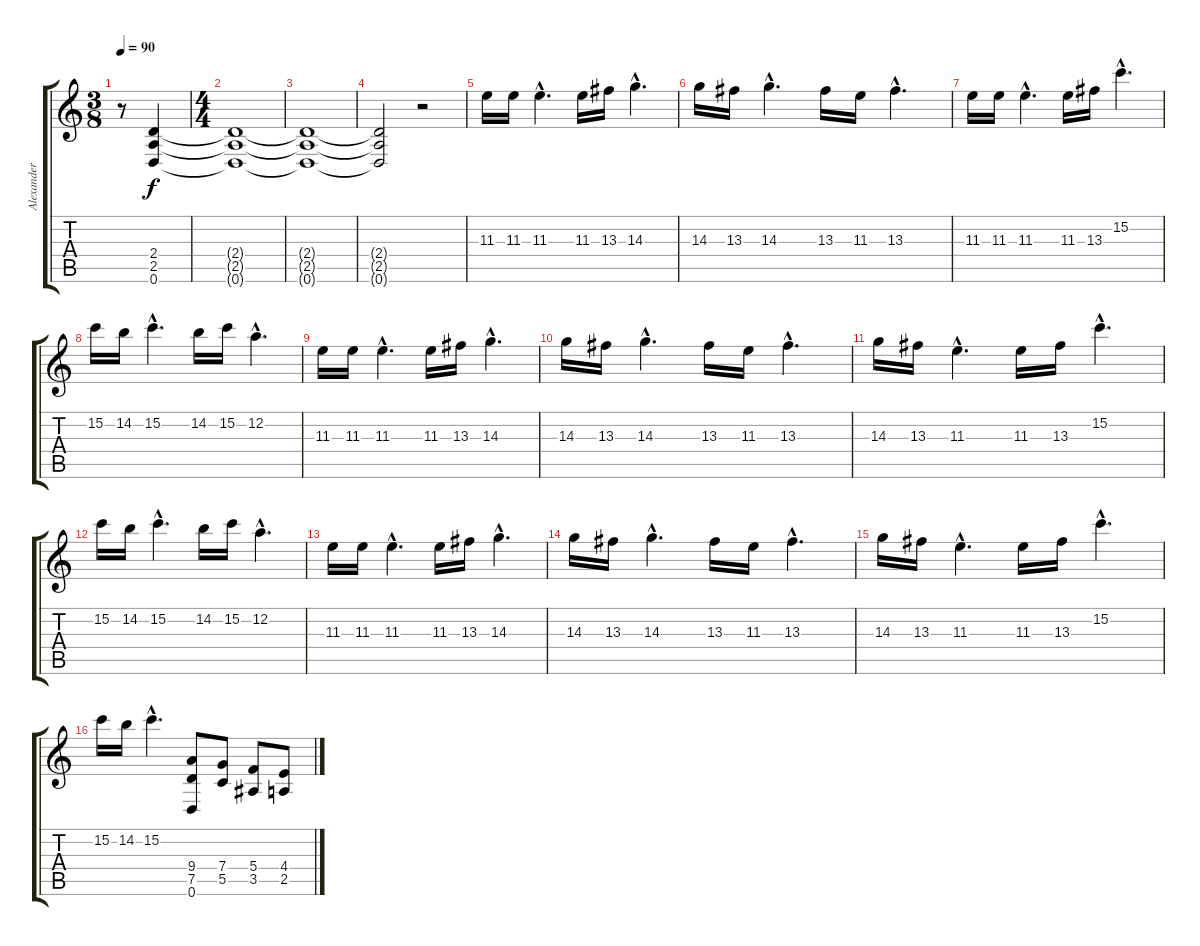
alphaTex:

\track ("Alexander" "Alexander") {instrument distortionguitar}
\staff {score tabs}
\tuning (D4 A3 F3 C3 G2 D2) {hide}
\ts (3 8)
\tempo 90
\clef g2
\ks c
r.8{dy f} (2.4 2.5 0.6).4 |
\ts (4 4)
(2.4{t} 2.5{t} 0.6{t}).1 |
(2.4{t} 2.5{t} 0.6{t}).1 |
(2.4{t} 2.5{t} 0.6{t}).2 r.2 |
11.3.16 11.3.16 11.3{hac}.4{d} 11.3.16 13.3.16 14.3{hac}.4{d} |
14.3.16 13.3.16 14.3{hac}.4{d} 13.3.16 11.3.16 13.3{hac}.4{d} |
11.3.16 11.3.16 11.3{hac}.4{d} 11.3.16 13.3.16 15.2{hac}.4{d} |
15.2.16 14.2.16 15.2{hac}.4{d} 14.2.16 15.2.16 12.2{hac}.4{d} |
11.3.16 11.3.16 11.3{hac}.4{d} 11.3.16 13.3.16 14.3{hac}.4{d} |
14.3.16 13.3.16 14.3{hac}.4{d} 13.3.16 11.3.16 13.3{hac}.4{d} |
14.3.16 13.3.16 11.3{hac}.4{d} 11.3.16 13.3.16 15.2{hac}.4{d} |
15.2.16 14.2.16 15.2{hac}.4{d} 14.2.16 15.2.16 12.2{hac}.4{d} |
11.3.16 11.3.16 11.3{hac}.4{d} 11.3.16 13.3.16 14.3{hac}.4{d} |
14.3.16 13.3.16 14.3{hac}.4{d} 13.3.16 11.3.16 13.3{hac}.4{d} |
14.3.16 13.3.16 11.3{hac}.4{d} 11.3.16 13.3.16 15.2{hac}.4{d} |
15.2.16 14.2.16 15.2{hac}.4{d} (9.4 7.5 0.6).8 (7.4 5.5).8 (5.4 3.5).8 (4.4 2.5).8
